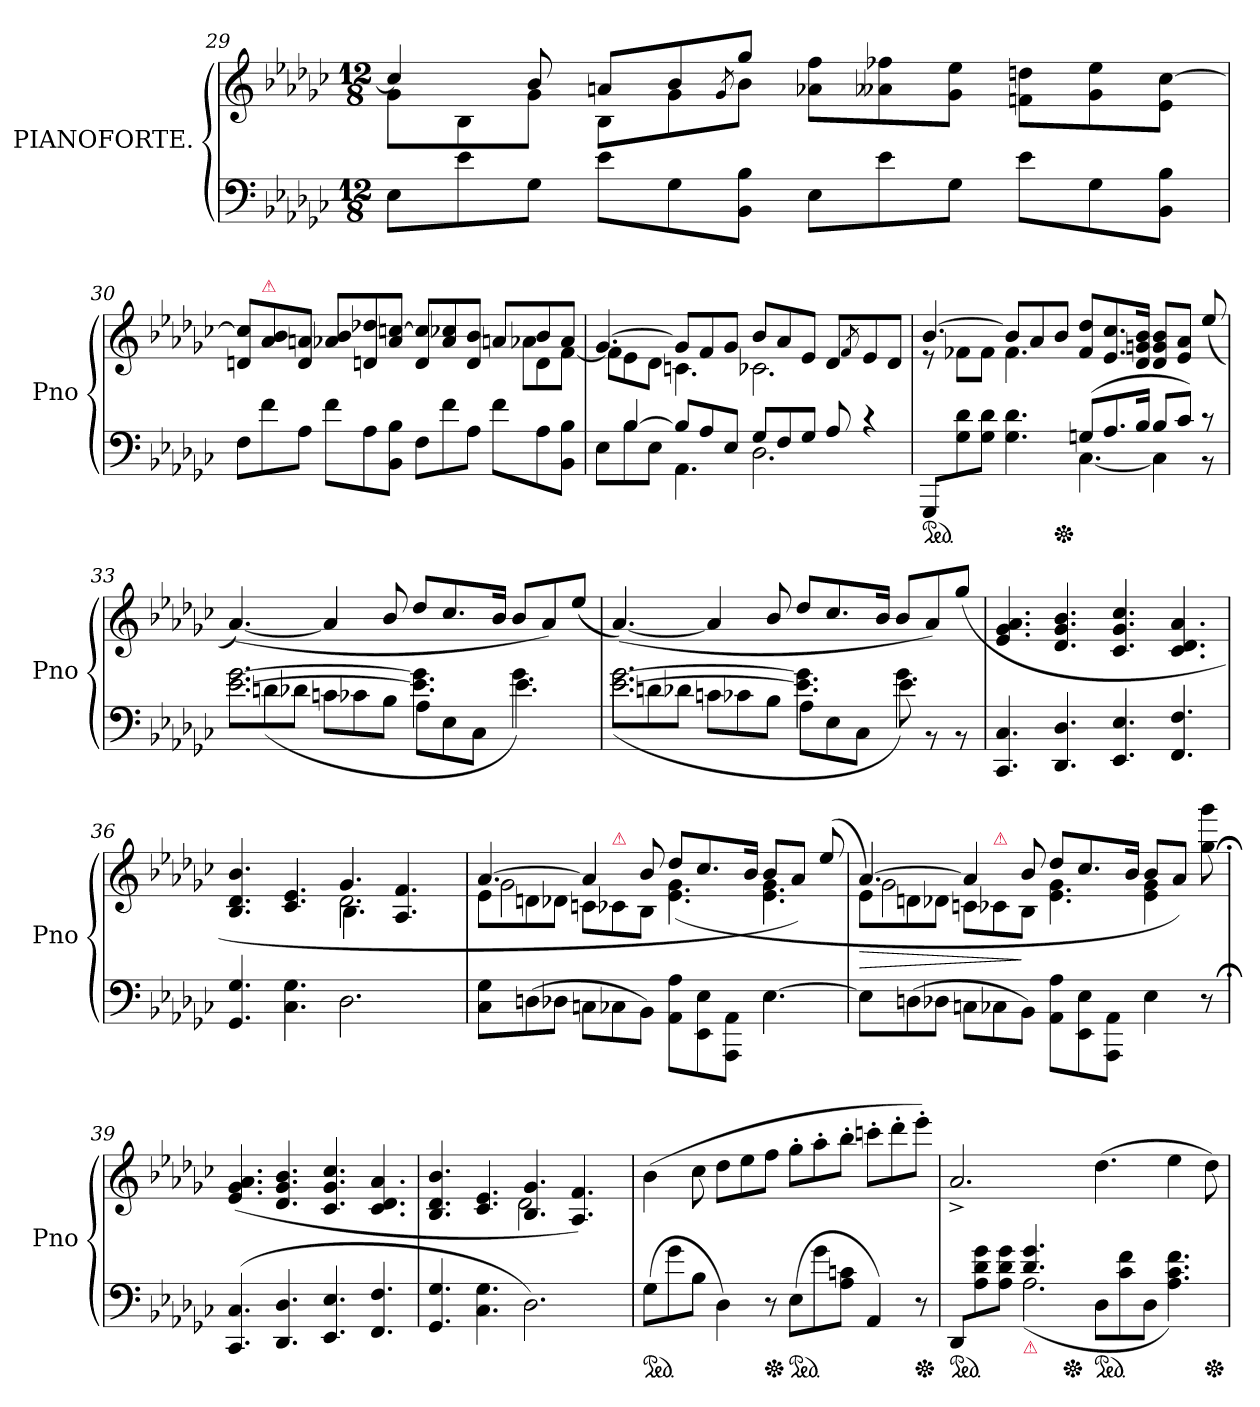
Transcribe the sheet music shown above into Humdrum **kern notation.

**kern	**kern	**dynam
*part1	*part1	*part1
*staff2	*staff1	*staff1/2
*I"PIANOFORTE.	*	*
*I'Pno	*	*
*clefF4	*clefG2	*
*k[b-e-a-d-g-c-]	*k[b-e-a-d-g-c-]	*
*M12/8	*M12/8	*
=29	=29	=29
*	*^	*
8E-L	4cc-]	8g-L	.
8e-	.	8B-	.
8G-J	8b-	8g-J	.
8e-L	8anL	8B-L	.
8G-	8b-	8g-	.
.	.	8qg-/	.
8BB- 8B-J	8gg-J	8b-J	.
8E-L	8a-X 8ffL	4.ryy	.
8e-	8a--X 8ff-X	.	.
8G-J	8g- 8ee-J	.	.
8e-L	8fn\ 8ddn\L	4.ryy	.
8G-	8g-\ 8ee-\	.	.
8BB- 8B-J	8e-\ [8cc-\J	.	.
=30	=30	=30	=30
8FL	8dn 8cc-]L	4.ryy	.
!	!LO:TX:a:color=crimson:t=⚠	!	!
8f	8a- 8b-	.	.
8A-J	8d 8anJ	.	.
8fL	8a-X 8b-L	4.ryy	.
8A-	8dn 8dd-X	.	.
8BB- 8B-J	8a- [8ccnJ	.	.
8FL	8d 8cc]L	4.ryy	.
8f	8a- 8cc-X	.	.
8A-J	8d 8b-J	.	.
8fL	8anL	8a-XL	.
8A-	8b-	8d	.
8BB- 8B-J	8a-J	[8fJ	.
=31	=31	=31	=31
*^	*	*	*
8reyy	8E-L	[4.g-	8fL]	.
[4B-	8B-	.	8e-	.
.	8E-J	.	8d-J	.
8B-L]	4.AA-	8g-L]	4.cn	.
8A-	.	8f	.	.
8E-J	.	8g-J	.	.
8G-L	2.D-	8b-L	2.c-X	.
8F	.	8a-	.	.
8G-J	.	8e-J	.	.
8A-	.	8d-L	.	.
.	.	8qf/	.	.
4rc	.	8e-	.	.
.	.	8d-J	.	.
=32	=32	=32	=32	=32
!LO:TX:b:color=crimson:t=⚠	!	!	!	!
*ped	*	*	*	*
4.ryy	8GGG-/L	[4.b-	8re	.
.	8G-\ 8d-\	.	8f-XL	.
.	8G-\ 8d-\J	.	8f-J	.
4.ryy	4.G- 4.d-	8b-L]	4.f-	.
.	.	8a-	.	.
*Xped	*	*	*	*
.	.	8b-J	.	.
(8GnL	[4.C-	8f- 8dd-L	2.rAyy	.
8.A-	.	8.e- 8.cc-	.	.
16B-Jk	.	16d- 16gn 16b-Jk	.	.
8B-L	4C-]	8d- 8g 8b-L	.	.
8c-J)	.	8e- 8a-J	.	.
8rBB	8rc	(>8ee-/	.	.
*	*	*v	*v	*
=33	=33	=33	=33
!	!LO:N:vis=2.	!	!
[2.e-\ [2.g-\	8e-\ 8g-\	(>[4.a-/)	.
.	(8dn\	.	.
.	8d-X\J	.	.
.	8cn\L	4a-/]	.
.	8c-X\	.	.
.	8B-\J	8b-/	.
4.e-]\ 4.g-]\	8A-\L	8dd-/L	.
.	8E-\	8.cc-/	.
.	8C-\J	.	.
.	.	16b-/Jk	.
4.g-\	4.e-\)	8b-/L	.
.	.	8a-/)	.
.	.	(>8ee-/J	.
=34	=34	=34	=34
!	!LO:N:vis=2.	!	!
[2.e-\ [2.g-\	(>8e-\ 8g-\	(>[4.a-/)	.
.	8dn\	.	.
.	8d-X\J	.	.
.	8cn\L	4a-/]	.
.	8c-X\	.	.
.	8B-\J	8b-/	.
4.e-]\ 4.g-]\	8A-\L	8dd-/L	.
.	8E-\	8.cc-/	.
.	8C-\J	.	.
.	.	16b-/Jk	.
4.g-\	8e-\)	8b-/L	.
.	8r	8a-/)	.
.	8r	(>8gg-/J	.
*v	*v	*	*
=35	=35	=35
4.CC- 4.C-	4.e- 4.g- 4.a-	.
4.DD- 4.D-	4.d- 4.g- 4.b-	.
4.EE- 4.E-	4.c- 4.g- 4.cc-	.
4.FF 4.F	4.c- 4.d- 4.a-	.
=36	=36	=36
*	*^	*
*	*	*^	*
4.GG- 4.G-	4.B- 4.d- 4.b-	2.rFyy	2.ryy	.
4.C-\ 4.G-\	4.c- 4.e-	.	.	.
2.D-\	4.g-	2.d-	4.B-\	.
.	4.A- 4.f	.	8ryy	.
.	.	.	4ryy	.
=37	=37	=37	=37	=37
8C- 8G-L	[4.a-	2g-	8e-\L	.
(8Dn	.	.	8dn\	.
8D-XJ	.	.	8d-X\J	.
8Cn\L	4a-]	.	8cn\L	.
!	!	!LO:TX:a:color=crimson:t=⚠	!	!
8C-X\	.	4ryy	8c-X\	.
8BB-\J)	8b-	.	8B-\J	.
8AA-\ 8A-\L	8dd-L	(4.e- 4.g-	2.rAyy	.
8EE-\ 8E-\	8.cc-	.	.	.
8AAA-\ 8AA-\J	.	.	.	.
.	16b-Jk	.	.	.
[4.E-	8b-L	4.e- 4.g-	.	.
.	8a-J)	.	.	.
.	(8ee-	.	.	.
=38	=38	=38	=38	=38
8E-\L]	[4.a-	2g-	8e-\L)	>
(8Dn\	.	.	8dn\	.
8D-X\J	.	.	8d-X\J	.
8Cn\L	4a-]	.	8cn\L	.
!	!	!LO:TX:a:color=crimson:t=⚠	!	!
8C-X\	.	4ryy	8c-X\	.
8BB-\J)	8b-	.	8B-\J	]
8AA-\ 8A-\L	8dd-L	4.e- 4.g-	2.rAyy	.
8EE-\ 8E-\	8.cc-	.	.	.
8AAA-\ 8AA-\J	.	.	.	.
.	16b-Jk	.	.	.
4E-	8b-L	4e- 4g-	.	.
.	8a-J)	.	.	.
8r	8gg-\ 8ggg-\	8ryy	.	.
*	*v	*v	*v	*
=39;	=39;	=39;
(<4.CC- 4.C-	(>4.e- 4.g- 4.a-	.
4.DD- 4.D-	4.d- 4.g- 4.b-	.
4.EE- 4.E-	4.c- 4.g- 4.cc-	.
4.FF 4.F	4.c- 4.d- 4.a-	.
=40	=40	=40
*	*^	*
4.GG- 4.G-	4.B- 4.d- 4.b-	2.ryy	.
4.C-\ 4.G-\	4.c- 4.e-	.	.
2.D-\)	4.B- 4.g-	2d-	.
.	4.A- 4.f)	.	.
.	.	4ryy	.
*	*v	*v	*
=41	=41	=41
*ped	*	*
(8G-L	(4b-	.
8g-	.	.
8B-J	8cc-	.
4D-)	8dd-L	.
.	8ee-	.
*Xped	*	*
8r	8ffJ	.
*ped	*	*
(8E-L	8gg-'L	.
8g-	8aa-'	.
8A- 8cnJ	8bb-'J	.
4AA-)	8cccn'L	.
.	8ddd-'>	.
*Xped	*	*
8r	8eee-'J)	.
=42	=42	=42
*^	*	*
!LO:TX:b:color=crimson:t=⚠	!	!	!
*ped	*	*	*
*	*	*^	*
8DD-/L	4.rDDDyy	2.a-^>	2ryy	.
8A-\ 8d-\ 8g-\	.	.	.	.
8A-\ 8d-\ 8g-\J	.	.	.	.
!LO:TX:b:color=crimson:t=⚠	!	!	!	!
4.d- 4.g-	(2.A-	.	.	.
.	.	.	16ryy	.
*Xped	*	*	*	*
.	.	.	2...ryy	.
*ped	*	*	*	*
8D-\L	.	(4.dd-	.	.
8c-\ 8f\	.	.	.	.
8D-\J	.	.	.	.
4.A-\ 4.c-\ 4.f\)	4.rAAAyy	4ee-	.	.
*Xped	*	*	*	*
.	.	8dd-)	.	.
*v	*v	*	*	*
*	*v	*v	*
=	=	=
*-	*-	*-
